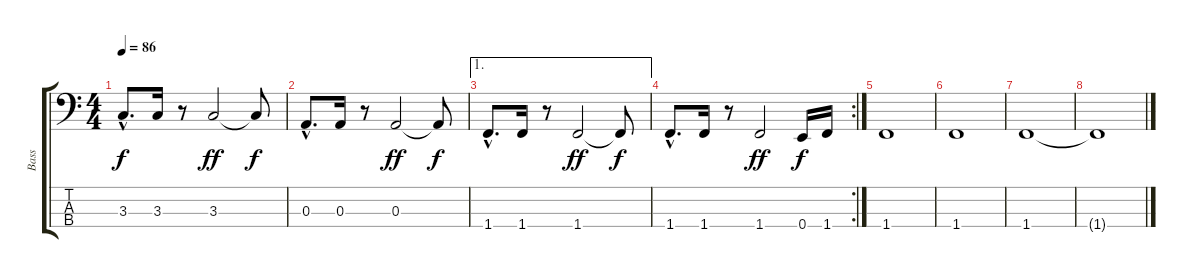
\track ("Bass" "Bass") {instrument electricbassfinger}
\staff {score tabs}
\tuning (G2 D2 A1 E1) {hide}
\ts (4 4)
\tempo 86
\clef f4
\ks c
3.3{hac}.8{d dy f} 3.3.16 r.8 3.3.2{dy ff} 3.3{t}.8{dy f} |
0.3{hac}.8{d} 0.3.16 r.8 0.3.2{dy ff} 0.3{t}.8{dy f} |
\ae 1
1.4{hac}.8{d} 1.4.16 r.8 1.4.2{dy ff} 1.4{t}.8{dy f} |
\rc 2
1.4{hac}.8{d} 1.4.16 r.8 1.4.2{dy ff} 0.4.16{dy f} 1.4.16 |
1.4.1 |
1.4.1 |
1.4.1 |
1.4{t}.1
